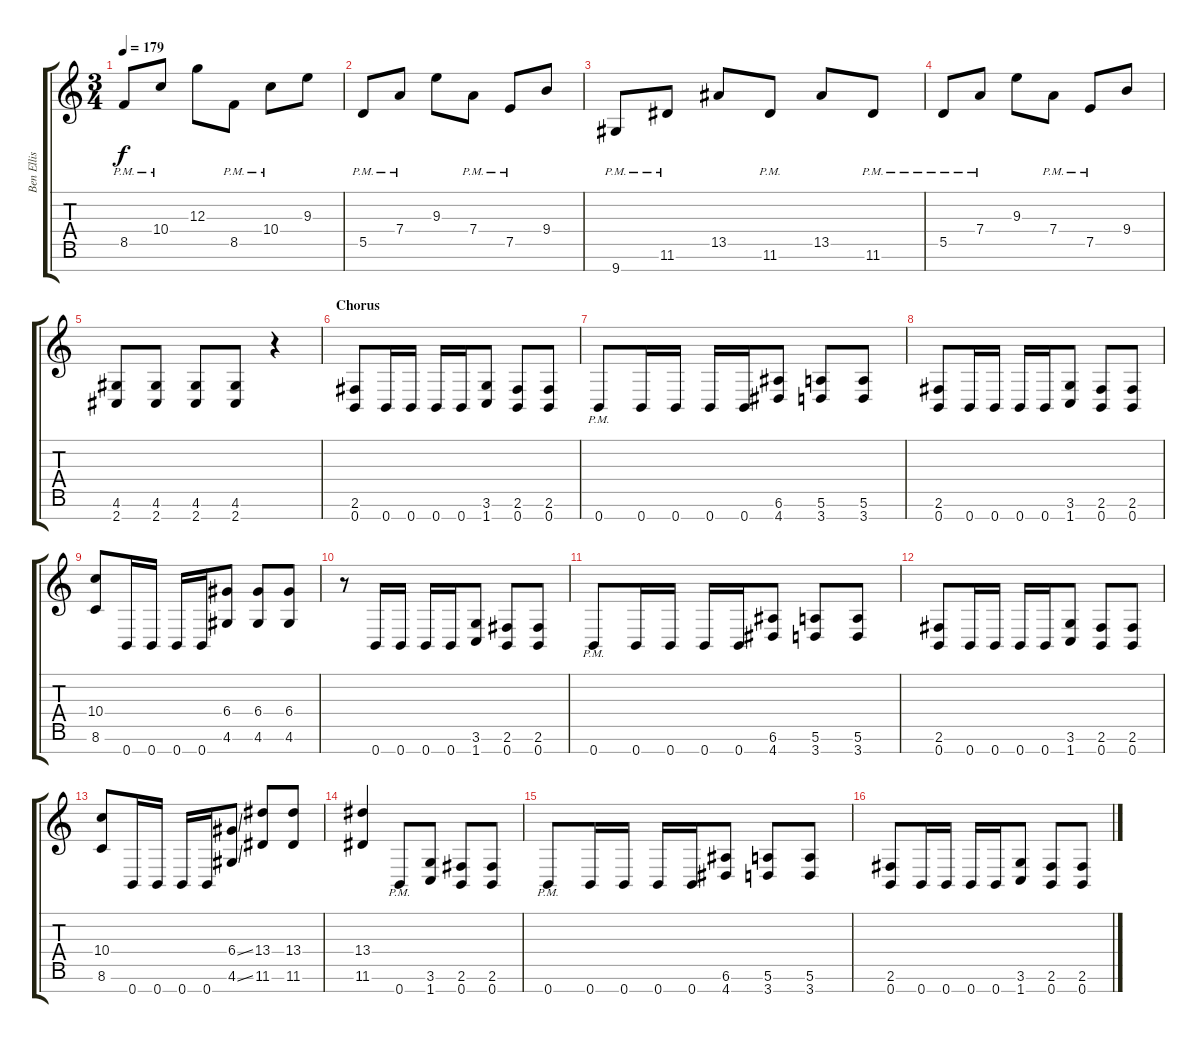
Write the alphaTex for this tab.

\track ("Ben Ellis" "Ben Ellis") {instrument distortionguitar}
\staff {score tabs}
\tuning (E4 B3 G3 D3 A2 E2 B1) {hide}
\ts (3 4)
\tempo 179
\clef g2
\ks c
8.5{pm}.8{dy f} 10.4{pm}.8 12.3.8 8.5{pm}.8 10.4{pm}.8 9.3.8 |
5.5{pm}.8 7.4{pm}.8 9.3.8 7.4{pm}.8 7.5{pm}.8 9.4.8 |
9.7{pm}.8 11.6{pm}.8 13.5.8 11.6{pm}.8 13.5.8 11.6{pm}.8 |
5.5{pm}.8 7.4{pm}.8 9.3.8 7.4{pm}.8 7.5{pm}.8 9.4.8 |
(4.6 2.7).8 (4.6 2.7).8 (4.6 2.7).8 (4.6 2.7).8 r.4 |
\section ("" "Chorus")
(2.6 0.7).8 0.7.16 0.7.16 0.7.16 0.7.16 (3.6 1.7).8 (2.6 0.7).8 (2.6 0.7).8 |
0.7{pm}.8 0.7.16 0.7.16 0.7.16 0.7.16 (6.6 4.7).8 (5.6 3.7).8 (5.6 3.7).8 |
(2.6 0.7).8 0.7.16 0.7.16 0.7.16 0.7.16 (3.6 1.7).8 (2.6 0.7).8 (2.6 0.7).8 |
(10.4 8.6).8 0.7.16 0.7.16 0.7.16 0.7.16 (6.4 4.6).8 (6.4 4.6).8 (6.4 4.6).8 |
r.8 0.7.16 0.7.16 0.7.16 0.7.16 (3.6 1.7).8 (2.6 0.7).8 (2.6 0.7).8 |
0.7{pm}.8 0.7.16 0.7.16 0.7.16 0.7.16 (6.6 4.7).8 (5.6 3.7).8 (5.6 3.7).8 |
(2.6 0.7).8 0.7.16 0.7.16 0.7.16 0.7.16 (3.6 1.7).8 (2.6 0.7).8 (2.6 0.7).8 |
(10.4 8.6).8 0.7.16 0.7.16 0.7.16 0.7.16 (6.4{ss} 4.6{ss}).8 (13.4 11.6).8 (13.4 11.6).8 |
(13.4 11.6).4 0.7{pm}.8 (3.6 1.7).8 (2.6 0.7).8 (2.6 0.7).8 |
0.7{pm}.8 0.7.16 0.7.16 0.7.16 0.7.16 (6.6 4.7).8 (5.6 3.7).8 (5.6 3.7).8 |
(2.6 0.7).8 0.7.16 0.7.16 0.7.16 0.7.16 (3.6 1.7).8 (2.6 0.7).8 (2.6 0.7).8
